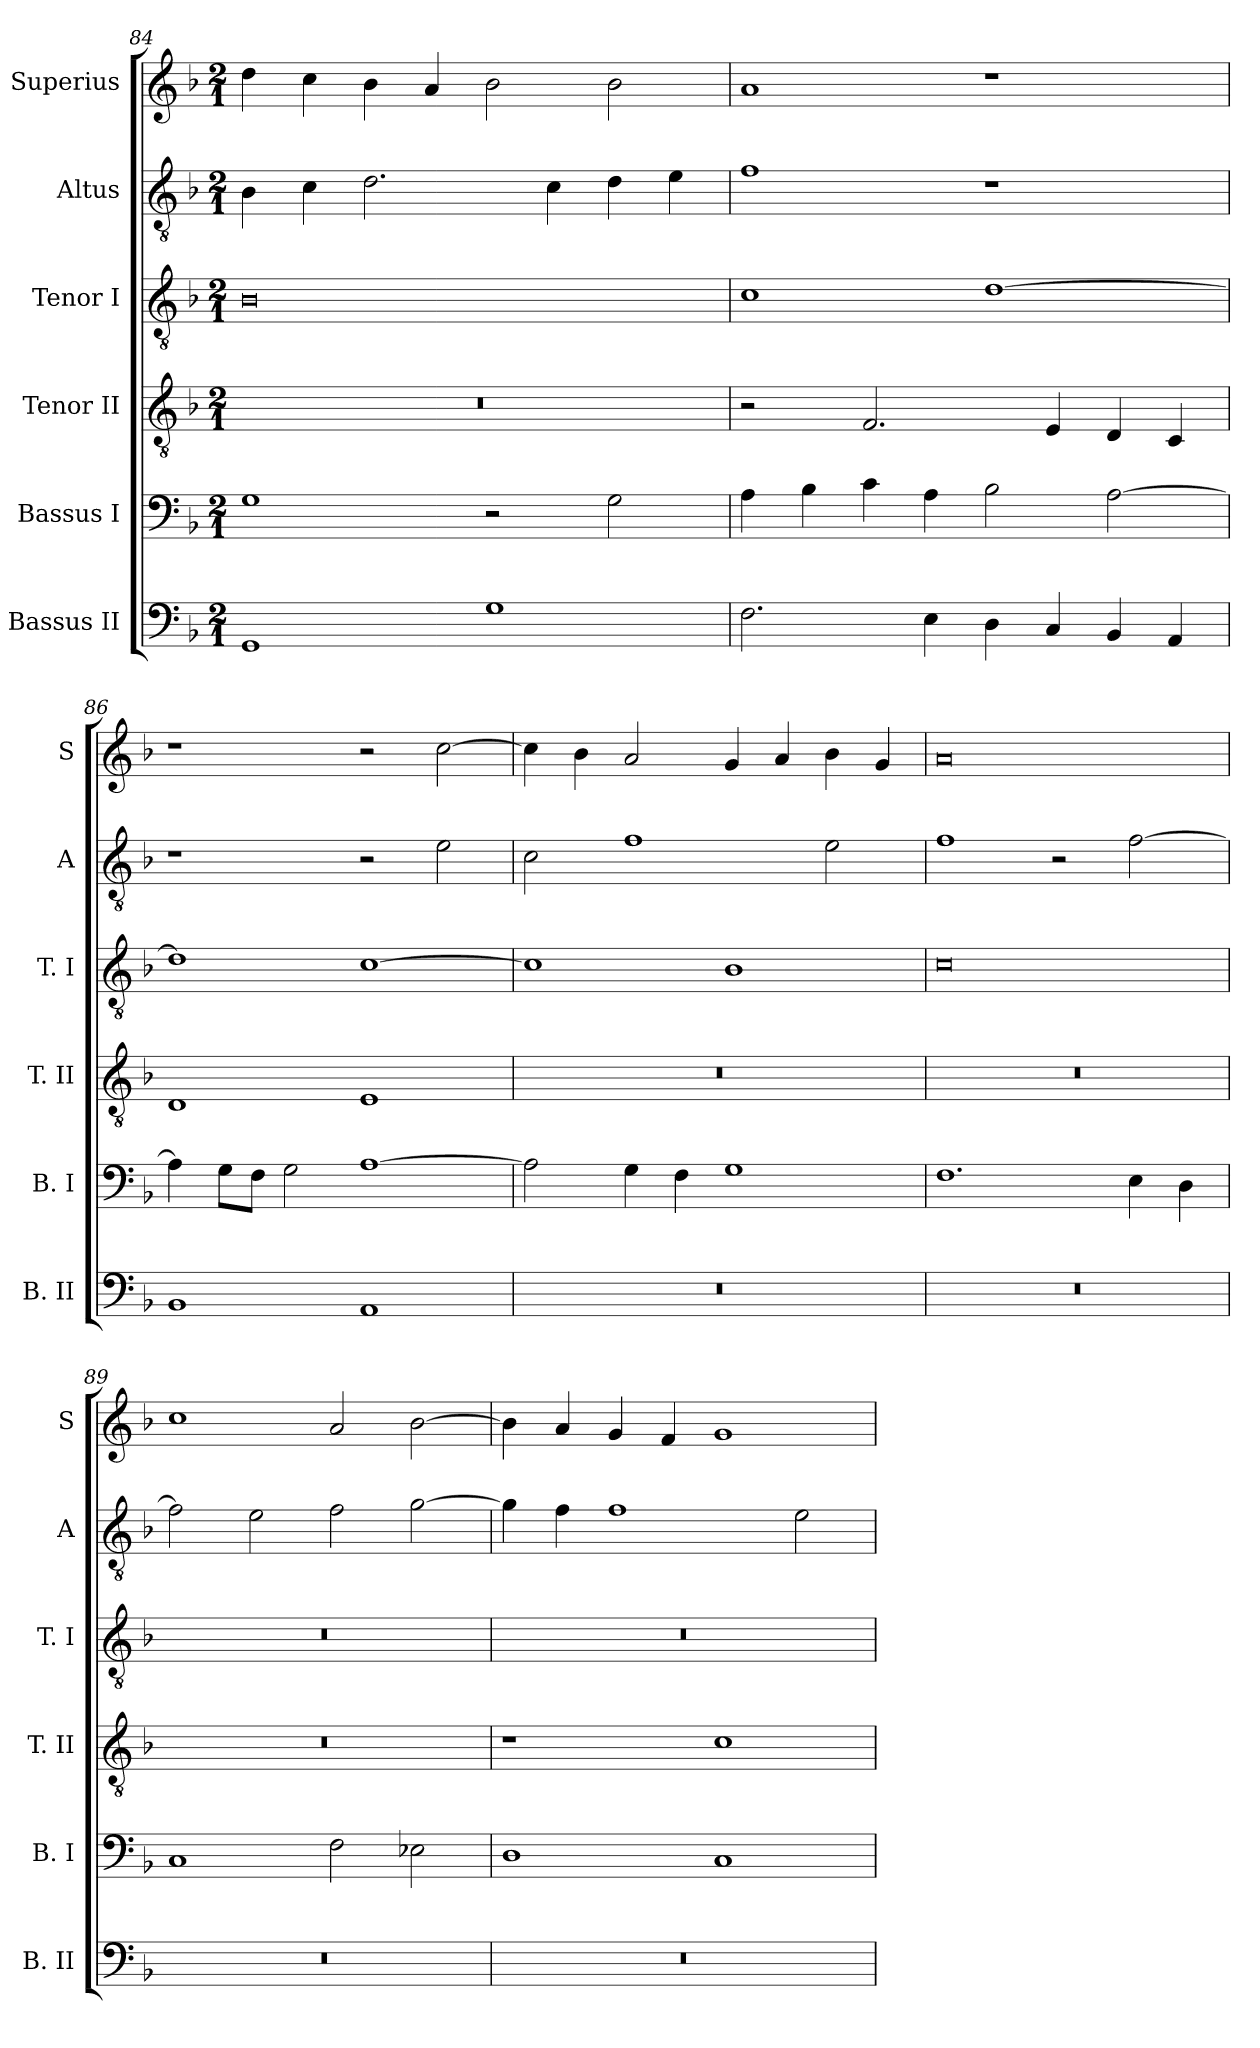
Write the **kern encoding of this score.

**kern	**kern	**kern	**kern	**kern	**kern
*part6	*part5	*part4	*part3	*part2	*part1
*staff6	*staff5	*staff4	*staff3	*staff2	*staff1
*I"Bassus II	*I"Bassus I	*I"Tenor II	*I"Tenor I	*I"Altus	*I"Superius
*I'B. II	*I'B. I	*I'T. II	*I'T. I	*I'A	*I'S
*clefF4	*clefF4	*clefGv2	*clefGv2	*clefGv2	*clefG2
*k[b-]	*k[b-]	*k[b-]	*k[b-]	*k[b-]	*k[b-]
*F:	*F:	*F:	*F:	*F:	*F:
*M2/1	*M2/1	*M2/1	*M2/1	*M2/1	*M2/1
=84	=84	=84	=84	=84	=84
1GG	1G	0r	0B-	4B-	4dd
.	.	.	.	4c	4cc
.	.	.	.	2.d	4b-
.	.	.	.	.	4a
1G	2r	.	.	.	2b-
.	.	.	.	4c	.
.	2G	.	.	4d	2b-
.	.	.	.	4e	.
=85	=85	=85	=85	=85	=85
2.F	4A	2r	1c	1f	1a
.	4B-	.	.	.	.
.	4c	2.F	.	.	.
4E	4A	.	.	.	.
4D	2B-	.	[1d	1r	1r
4C	.	4E	.	.	.
4BB-	[2A	4D	.	.	.
4AA	.	4C	.	.	.
=86	=86	=86	=86	=86	=86
1BB-	4A]	1D	1d]	1r	1r
.	8GL	.	.	.	.
.	8FJ	.	.	.	.
.	2G	.	.	.	.
1AA	[1A	1E	[1c	2r	2r
.	.	.	.	2e	[2cc
=87	=87	=87	=87	=87	=87
0r	2A]	0r	1c]	2c	4cc]
.	.	.	.	.	4b-
.	4G	.	.	1f	2a
.	4F	.	.	.	.
.	1G	.	1B-	.	4g
.	.	.	.	.	4a
.	.	.	.	2e	4b-
.	.	.	.	.	4g
=88	=88	=88	=88	=88	=88
0r	1.F	0r	0c	1f	0a
.	.	.	.	2r	.
.	4E	.	.	[2f	.
.	4D	.	.	.	.
=89	=89	=89	=89	=89	=89
0r	1C	0r	0r	2f]	1cc
.	.	.	.	2e	.
.	2F	.	.	2f	2a
.	2E-X	.	.	[2g	[2b-
=90	=90	=90	=90	=90	=90
0r	1D	1r	0r	4g]	4b-]
.	.	.	.	4f	4a
.	.	.	.	1f	4g
.	.	.	.	.	4f
.	1C	1c	.	.	1g
.	.	.	.	2e	.
=	=	=	=	=	=
*-	*-	*-	*-	*-	*-
